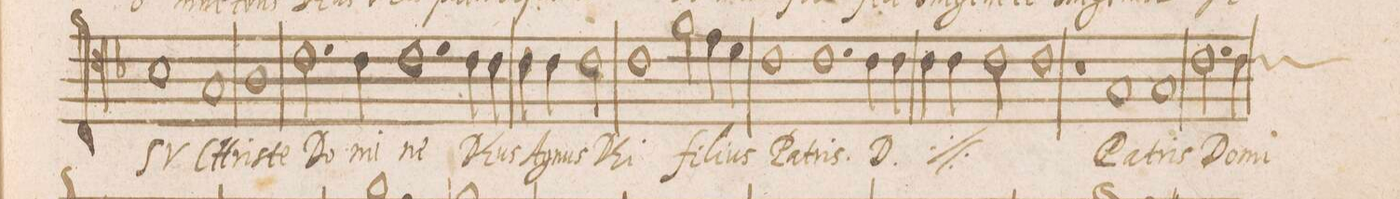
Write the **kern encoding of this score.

**kern	**text
*I"ALTVS	*
*clefC4	*
*k[b-]	*
*met(C|)	*
*M2/1	*
1B-	-su
=39	=39
1G	Chri-
1A	-ste
=40	=40
2.c\	Do-
4c\	-mi-
1.c	-ne
=41	=41
4c\	De-
4c\	-us
4c\	A-
4c\	-gnus
2c\	De-
=42	=42
1c	-i
2f\	fi-
4e\	-li-
4d\	-us
=43	=43
1c	Pa-
1.c	-tris
=44	=44
4c\	D(e)-
4c\	-(us)
*	*ij
4c\	Pa-
4c\	.
2c\	.
=45	=45
1c	-tris
*	*Xij
1r	.
=46	=46
1G	Pa-
1G	-tris
=47	=47
2.c\	Do-
*custos:c	*
4c\	-mi-
*-	*-
